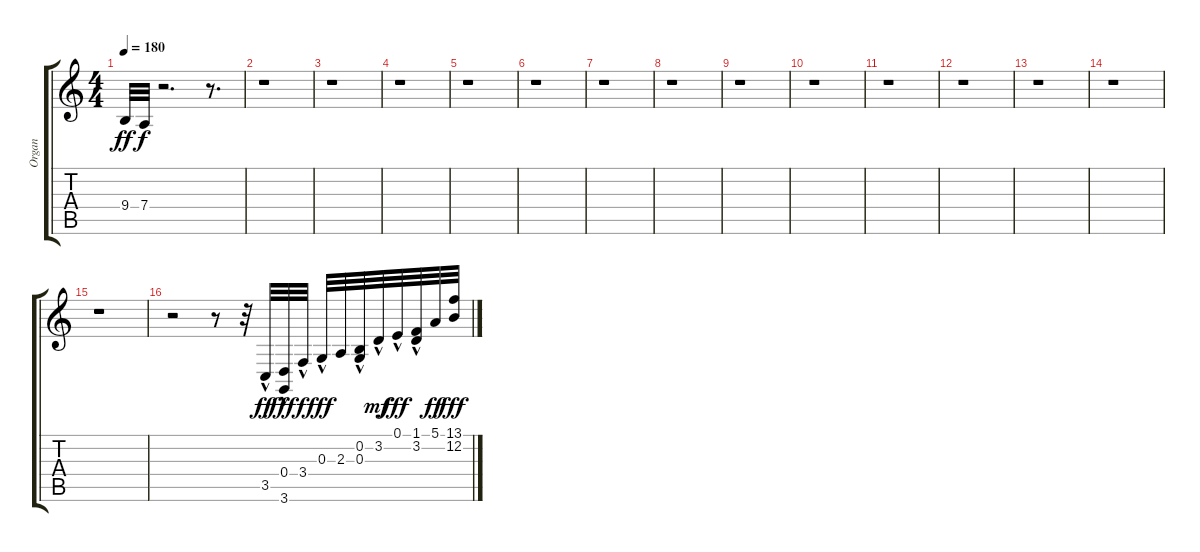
\track ("Organ" "Organ") {instrument rockorgan}
\staff {score tabs}
\tuning (E4 B3 G3 D3 A2 E2) {hide}
\ts (4 4)
\tempo 180
\clef g2
\ks c
9.4.32{dy ff} 7.4.32{dy f} r.2{d} r.8{d} |
r.1 |
r.1 |
r.1 |
r.1 |
r.1 |
r.1 |
r.1 |
r.1 |
r.1 |
r.1 |
r.1 |
r.1 |
r.1 |
r.1 |
r.2 r.8 r.32 3.5{hac}.32{dy ff} (0.4{hac} 3.6{hac}).32{dy fff} 3.4{hac}.32{dy f} 0.3{hac}.32{dy fff} 2.3.32 (0.2{hac} 0.3{hac}).32 3.2{hac}.32{dy mf} 0.1{hac}.32{dy fff} (1.1{hac} 3.2).32 5.1.32{dy ff} (13.1 12.2).32{dy fff}
